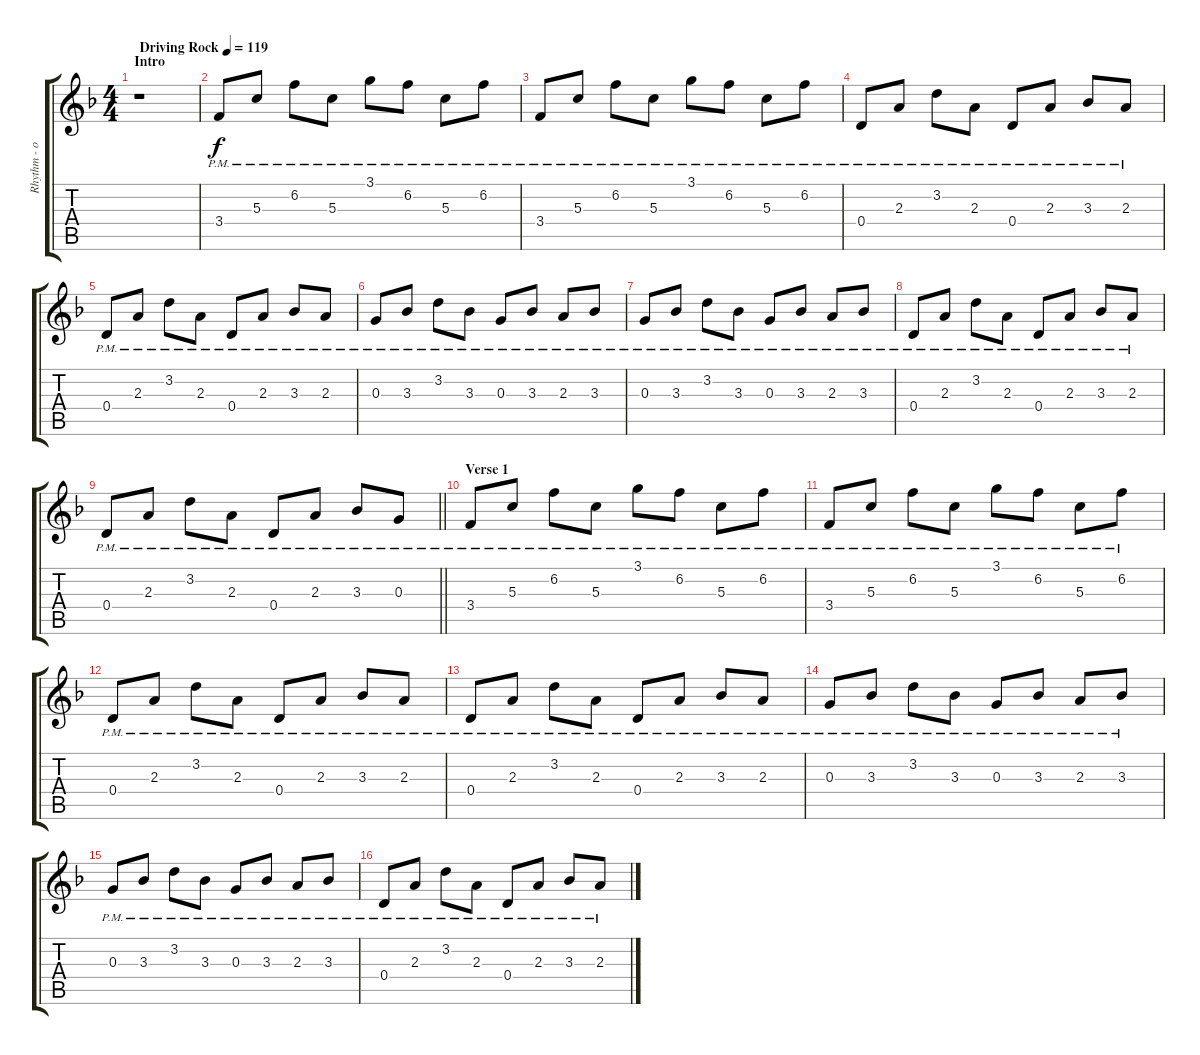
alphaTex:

\track ("Rhythm - overdriven - right" "Rhythm - o") {instrument overdrivenguitar}
\staff {score tabs}
\tuning (E4 B3 G3 D3 A2 E2) {hide}
\ts (4 4)
\section ("" "Intro")
\tempo (119 "Driving Rock")
\clef g2
\ks f
r.1{dy f instrument overdrivenguitar} |
3.4{pm}.8 5.3{pm}.8 6.2{pm}.8 5.3{pm}.8 3.1{pm}.8 6.2{pm}.8 5.3{pm}.8 6.2{pm}.8 |
3.4{pm}.8 5.3{pm}.8 6.2{pm}.8 5.3{pm}.8 3.1{pm}.8 6.2{pm}.8 5.3{pm}.8 6.2{pm}.8 |
0.4{pm}.8 2.3{pm}.8 3.2{pm}.8 2.3{pm}.8 0.4{pm}.8 2.3{pm}.8 3.3{pm}.8 2.3{pm}.8 |
0.4{pm}.8 2.3{pm}.8 3.2{pm}.8 2.3{pm}.8 0.4{pm}.8 2.3{pm}.8 3.3{pm}.8 2.3{pm}.8 |
0.3{pm}.8 3.3{pm}.8 3.2{pm}.8 3.3{pm}.8 0.3{pm}.8 3.3{pm}.8 2.3{pm}.8 3.3{pm}.8 |
0.3{pm}.8 3.3{pm}.8 3.2{pm}.8 3.3{pm}.8 0.3{pm}.8 3.3{pm}.8 2.3{pm}.8 3.3{pm}.8 |
0.4{pm}.8 2.3{pm}.8 3.2{pm}.8 2.3{pm}.8 0.4{pm}.8 2.3{pm}.8 3.3{pm}.8 2.3{pm}.8 |
\barLineRight lightlight
0.4{pm}.8 2.3{pm}.8 3.2{pm}.8 2.3{pm}.8 0.4{pm}.8 2.3{pm}.8 3.3{pm}.8 0.3{pm}.8 |
\section ("" "Verse 1")
3.4{pm}.8 5.3{pm}.8 6.2{pm}.8 5.3{pm}.8 3.1{pm}.8 6.2{pm}.8 5.3{pm}.8 6.2{pm}.8 |
3.4{pm}.8 5.3{pm}.8 6.2{pm}.8 5.3{pm}.8 3.1{pm}.8 6.2{pm}.8 5.3{pm}.8 6.2{pm}.8 |
0.4{pm}.8 2.3{pm}.8 3.2{pm}.8 2.3{pm}.8 0.4{pm}.8 2.3{pm}.8 3.3{pm}.8 2.3{pm}.8 |
0.4{pm}.8 2.3{pm}.8 3.2{pm}.8 2.3{pm}.8 0.4{pm}.8 2.3{pm}.8 3.3{pm}.8 2.3{pm}.8 |
0.3{pm}.8 3.3{pm}.8 3.2{pm}.8 3.3{pm}.8 0.3{pm}.8 3.3{pm}.8 2.3{pm}.8 3.3{pm}.8 |
0.3{pm}.8 3.3{pm}.8 3.2{pm}.8 3.3{pm}.8 0.3{pm}.8 3.3{pm}.8 2.3{pm}.8 3.3{pm}.8 |
0.4{pm}.8 2.3{pm}.8 3.2{pm}.8 2.3{pm}.8 0.4{pm}.8 2.3{pm}.8 3.3{pm}.8 2.3{pm}.8
